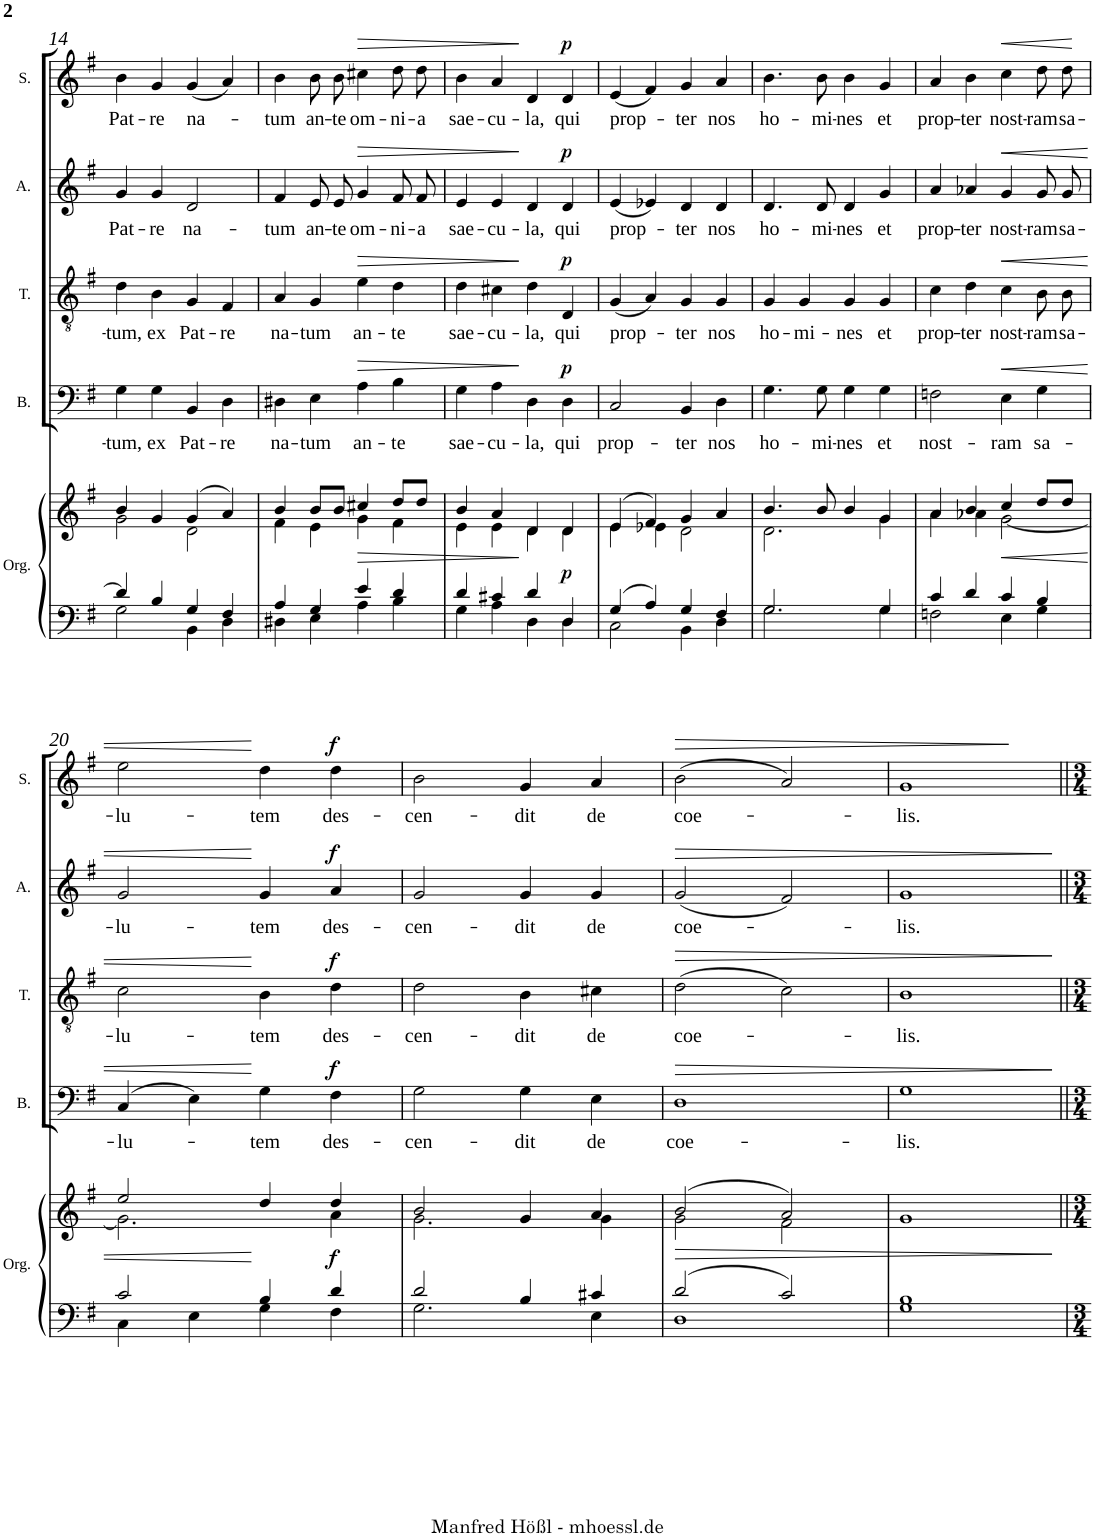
**kern	**kern	**dynam	**kern	**text	**dynam	**kern	**text	**dynam	**kern	**text	**dynam	**kern	**text	**dynam
*part5	*part5	*part5	*part4	*part4	*part4	*part3	*part3	*part3	*part2	*part2	*part2	*part1	*part1	*part1
*staff6	*staff5	*staff5/6	*staff4	*staff4	*staff4	*staff3	*staff3	*staff3	*staff2	*staff2	*staff2	*staff1	*staff1	*staff1
*I"Organ	*	*	*I"Bass	*	*	*I"Tenor	*	*	*I"Alto	*	*	*I"Soprano	*	*
*I'Org.	*	*	*I'B.	*	*	*I'T.	*	*	*I'A.	*	*	*I'S.	*	*
!!LO:PB:g=z
*clefF4	*clefG2	*	*clefF4	*	*	*clefGv2	*	*	*clefG2	*	*	*clefG2	*	*
*k[f#]	*k[f#]	*	*k[f#]	*	*	*k[f#]	*	*	*k[f#]	*	*	*k[f#]	*	*
*G:	*G:	*	*G:	*	*	*G:	*	*	*G:	*	*	*G:	*	*
*M4/4	*M4/4	*	*M4/4	*	*	*M4/4	*	*	*M4/4	*	*	*M4/4	*	*
*met(c)	*met(c)	*	*met(c)	*	*	*met(c)	*	*	*met(c)	*	*	*met(c)	*	*
=14	=14	=14	=14	=14	=14	=14	=14	=14	=14	=14	=14	=14	=14	=14
*^	*^	*	*	*	*	*	*	*	*	*	*	*	*	*
!	!	!	!	!	!	!LO:LY:b	!	!	!LO:LY:b	!	!	!LO:LY:b	!	!	!LO:LY:b	!
4d/]	2G\	4b/	2g\	.	4G\	-tum,	.	4d\	-tum,	.	4g/	Pat-	.	4b\	Pat-	.
!	!	!	!	!	!	!LO:LY:b	!	!	!LO:LY:b	!	!	!LO:LY:b	!	!	!LO:LY:b	!
4B/	.	4g/	.	.	4G\	ex	.	4B\	ex	.	4g/	-re	.	4g/	-re	.
!	!	!	!	!	!	!LO:LY:b	!	!	!LO:LY:b	!	!	!LO:LY:b	!	!	!LO:LY:b	!
4G/	4BB\	(4g/	2d\	.	4BB/	Pat-	.	4G/	Pat-	.	2d/	na-	.	(<4g/	na-	.
!	!	!	!	!	!	!LO:LY:b	!	!	!LO:LY:b	!	!	!	!	!	!	!
4F#/	4D\	4a/)	.	.	4D\	-re	.	4F#/	-re	.	.	.	.	4a/)	.	.
=15	=15	=15	=15	=15	=15	=15	=15	=15	=15	=15	=15	=15	=15	=15	=15	=15
!	!	!	!	!	!	!LO:LY:b	!	!	!LO:LY:b	!	!	!LO:LY:b	!	!	!LO:LY:b	!
4A/	4D#X\	4b/	4f#\	.	4D#X\	na-	.	4A/	na-	.	4f#/	-tum	.	4b\	-tum	.
!	!	!	!	!	!	!LO:LY:b	!	!	!LO:LY:b	!	!	!LO:LY:b	!	!	!LO:LY:b	!
4G/	4E\	8b/L	4e\	.	4E\	-tum	.	4G/	-tum	.	8e/L	an-	.	8b\L	an-	.
!	!	!	!	!	!	!	!	!	!	!	!	!LO:LY:b	!	!	!LO:LY:b	!
.	.	8b/J	.	.	.	.	.	.	.	.	8e/J	-te	.	8b\J	-te	.
!	!	!	!	!	!	!LO:LY:b	!LO:HP:b	!	!LO:LY:b	!LO:HP:b	!	!LO:LY:b	!LO:HP:b	!	!LO:LY:b	!LO:HP:b
4e/	4A\	4cc#X/	4g\	.	4A\	an-	>	4e\	an-	>	4g/	om-	>	4cc#X\	om-	>
!	!	!	!	!	!	!LO:LY:b	!	!	!LO:LY:b	!	!	!LO:LY:b	!	!	!LO:LY:b	!
4d/	4B\	8dd/L	4f#\	.	4B\	-te	.	4d\	-te	.	8f#/L	-ni-	.	8dd\L	-ni-	.
!	!	!	!	!	!	!	!	!	!	!	!	!LO:LY:b	!	!	!LO:LY:b	!
.	.	8dd/J	.	.	.	.	.	.	.	.	8f#/J	-a	.	8dd\J	-a	.
=16	=16	=16	=16	=16	=16	=16	=16	=16	=16	=16	=16	=16	=16	=16	=16	=16
!	!	!	!	!	!	!LO:LY:b	!	!	!LO:LY:b	!	!	!LO:LY:b	!	!	!LO:LY:b	!
4d/	4G\	4b/	4e\	.	4G\	sae-	.	4d\	sae-	.	4e/	sae-	.	4b\	sae-	.
!	!	!	!	!	!	!LO:LY:b	!	!	!LO:LY:b	!	!	!LO:LY:b	!	!	!LO:LY:b	!
4c#X/	4A\	4a/	4e\	.	4A\	-cu-	.	4c#X\	-cu-	.	4e/	-cu-	.	4a/	-cu-	.
!	!	!	!	!	!	!LO:LY:b	!	!	!LO:LY:b	!	!	!LO:LY:b	!	!	!LO:LY:b	!
4d/	4D\	4d/	4d\	.	4D\	-la,	]	4d\	-la,	]	4d/	-la,	]	4d/	-la,	]
!	!	!	!	!LO:DY:b	!	!LO:LY:b	!LO:DY:a	!	!LO:LY:b	!LO:DY:a	!	!LO:LY:b	!LO:DY:a	!	!LO:LY:b	!LO:DY:a
4D/	4D\	4d/	4d\	p	4D\	qui	p	4D/	qui	p	4d/	qui	p	4d/	qui	p
=17	=17	=17	=17	=17	=17	=17	=17	=17	=17	=17	=17	=17	=17	=17	=17	=17
!	!	!	!	!	!	!LO:LY:b	!	!	!LO:LY:b	!	!	!LO:LY:b	!	!	!LO:LY:b	!
4G/	2C\	(4e/	4e\	.	2C/	prop-	.	(<4G/	prop-	.	(<4e/	prop-	.	(<4e/	prop-	.
4A/	.	4f#/)	4e-X\	.	.	.	.	4A/)	.	.	4e-X/)	.	.	4f#/)	.	.
!	!	!	!	!	!	!LO:LY:b	!	!	!LO:LY:b	!	!	!LO:LY:b	!	!	!LO:LY:b	!
4G/	4BB\	4g/	2d\	.	4BB/	-ter	.	4G/	-ter	.	4d/	-ter	.	4g/	-ter	.
!	!	!	!	!	!	!LO:LY:b	!	!	!LO:LY:b	!	!	!LO:LY:b	!	!	!LO:LY:b	!
4F#/	4D\	4a/	.	.	4D\	nos	.	4G/	nos	.	4d/	nos	.	4a/	nos	.
=18	=18	=18	=18	=18	=18	=18	=18	=18	=18	=18	=18	=18	=18	=18	=18	=18
!	!	!	!	!	!	!LO:LY:b	!	!	!LO:LY:b	!	!	!LO:LY:b	!	!	!LO:LY:b	!
2.G/	2.G\	4.b/	2.d\	.	4.G\	ho-	.	4G/	ho-	.	4.d/	ho-	.	4.b\	ho-	.
!	!	!	!	!	!	!	!	!	!LO:LY:b	!	!	!	!	!	!	!
.	.	.	.	.	.	.	.	4G/	-mi-	.	.	.	.	.	.	.
!	!	!	!	!	!	!LO:LY:b	!	!	!	!	!	!LO:LY:b	!	!	!LO:LY:b	!
.	.	8b/	.	.	8G\	-mi-	.	.	.	.	8d/	-mi-	.	8b\	-mi-	.
!	!	!	!	!	!	!LO:LY:b	!	!	!LO:LY:b	!	!	!LO:LY:b	!	!	!LO:LY:b	!
.	.	4b/	.	.	4G\	-nes	.	4G/	-nes	.	4d/	-nes	.	4b\	-nes	.
!	!	!	!	!	!	!LO:LY:b	!	!	!LO:LY:b	!	!	!LO:LY:b	!	!	!LO:LY:b	!
4G/	4G\	4g/	4g\	.	4G\	et	.	4G/	et	.	4g/	et	.	4g/	et	.
=19	=19	=19	=19	=19	=19	=19	=19	=19	=19	=19	=19	=19	=19	=19	=19	=19
!	!	!	!	!	!	!LO:LY:b	!	!	!LO:LY:b	!	!	!LO:LY:b	!	!	!LO:LY:b	!
4c/	2Fn\	4a/	4a\	.	2Fn\	nost-	.	4c\	prop-	.	4a/	prop-	.	4a/	prop-	.
!	!	!	!	!	!	!	!	!	!LO:LY:b	!	!	!LO:LY:b	!	!	!LO:LY:b	!
4d/	.	4b/	4a-X\	.	.	.	.	4d\	-ter	.	4a-X/	-ter	.	4b\	-ter	.
!	!	!	!	!	!	!LO:LY:b	!LO:HP:b	!	!LO:LY:b	!LO:HP:b	!	!LO:LY:b	!LO:HP:b	!	!LO:LY:b	!LO:HP:b
4c/	4E\	4cc/	[<2g\	.	4E\	-ram	<	4c\	nost-	<	4g/	nost-	<	4cc\	nost-	<
!	!	!	!	!	!	!LO:LY:b	!	!	!LO:LY:b	!	!	!LO:LY:b	!	!	!LO:LY:b	!
4B/	4G\	8dd/L	.	.	4G\	sa-	.	8B\L	-ram	.	8g/L	-ram	.	8dd\L	-ram	.
!	!	!	!	!	!	!	!	!	!LO:LY:b	!	!	!LO:LY:b	!	!	!LO:LY:b	!
.	.	8dd/J	.	.	.	.	.	8B\J	sa-	.	8g/J	sa-	.	8dd\J	sa-	.
!!LO:LB:g=z
=20	=20	=20	=20	=20	=20	=20	=20	=20	=20	=20	=20	=20	=20	=20	=20	=20
!	!	!	!	!	!	!LO:LY:b	!	!	!LO:LY:b	!	!	!LO:LY:b	!	!	!LO:LY:b	!
2c/	4C\	2ee/	2.g\]	.	(4C/	-lu-	.	2c\	-lu-	.	2g/	-lu-	.	2ee\	-lu-	.
.	4E\	.	.	.	4E\)	.	.	.	.	.	.	.	.	.	.	.
!	!	!	!	!	!	!LO:LY:b	!	!	!LO:LY:b	!	!	!LO:LY:b	!	!	!LO:LY:b	!
4B/	4G\	4dd/	.	.	4G\	-tem	[	4B\	-tem	[	4g/	-tem	[	4dd\	-tem	[
!	!	!	!	!LO:DY:b	!	!LO:LY:b	!LO:DY:a	!	!LO:LY:b	!LO:DY:a	!	!LO:LY:b	!LO:DY:a	!	!LO:LY:b	!LO:DY:a
4d/	4F#\	4dd/	4a\	f	4F#\	des-	f	4d\	des-	f	4a/	des-	f	4dd\	des-	f
=21	=21	=21	=21	=21	=21	=21	=21	=21	=21	=21	=21	=21	=21	=21	=21	=21
!	!	!	!	!	!	!LO:LY:b	!	!	!LO:LY:b	!	!	!LO:LY:b	!	!	!LO:LY:b	!
2d/	2.G\	2b/	2.g\	.	2G\	-cen-	.	2d\	-cen-	.	2g/	-cen-	.	2b\	-cen-	.
!	!	!	!	!	!	!LO:LY:b	!	!	!LO:LY:b	!	!	!LO:LY:b	!	!	!LO:LY:b	!
4B/	.	4g/	.	.	4G\	-dit	.	4B\	-dit	.	4g/	-dit	.	4g/	-dit	.
!	!	!	!	!	!	!LO:LY:b	!	!	!LO:LY:b	!	!	!LO:LY:b	!	!	!LO:LY:b	!
4c#X/	4E\	4a/	4g\	.	4E\	de	.	4c#X\	de	.	4g/	de	.	4a/	de	.
=22	=22	=22	=22	=22	=22	=22	=22	=22	=22	=22	=22	=22	=22	=22	=22	=22
!	!	!	!	!	!	!LO:LY:b	!LO:HP:b	!	!LO:LY:b	!LO:HP:b	!	!LO:LY:b	!LO:HP:b	!	!LO:LY:b	!LO:HP:b
2d/	1D	(2b/	2g\	.	1D	coe-	>	(>2d\	coe-	>	(<2g/	coe-	>	(>2b\	coe-	>
2c/	.	2a/)	2f#\	.	.	.	.	2c\)	.	.	2f#/)	.	.	2a/)	.	.
=23	=23	=23	=23	=23	=23	=23	=23	=23	=23	=23	=23	=23	=23	=23	=23	=23
!	!	!	!	!	!	!LO:LY:b	!	!	!LO:LY:b	!	!	!LO:LY:b	!	!	!LO:LY:b	!
*	*	*v	*v	*	*	*	*	*	*	*	*	*	*	*	*	*
1B	1G	1g	.	1G	-lis.	.	1B	-lis.	.	1g	-lis.	.	1g	-lis.	.
*v	*v	*	*	*	*	*	*	*	*	*	*	*	*	*	*
.	.	.	.	.	]	.	.	]	.	.	]	.	.	]
=||	=||	=||	=||	=||	=||	=||	=||	=||	=||	=||	=||	=||	=||	=||
*-	*-	*-	*-	*-	*-	*-	*-	*-	*-	*-	*-	*-	*-	*-
